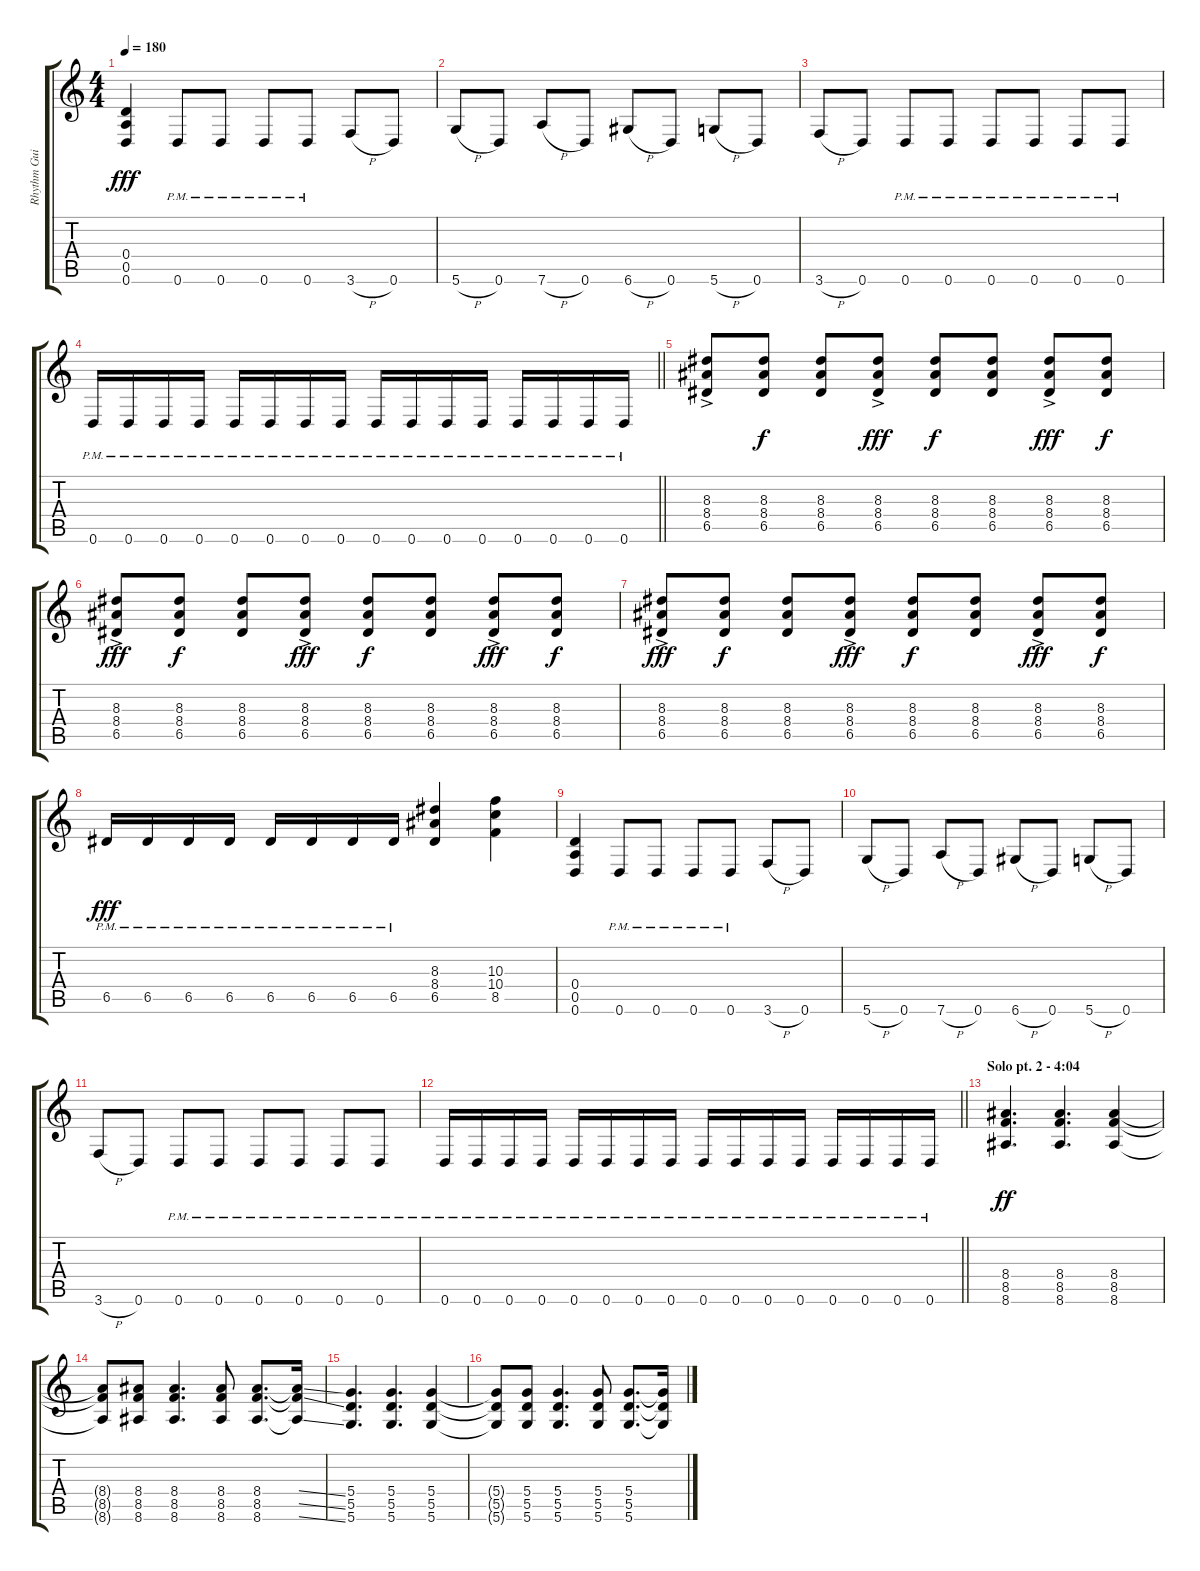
\track ("Rhythm Guitar 1" "Rhythm Gui") {instrument distortionguitar}
\staff {score tabs}
\tuning (E4 B3 G3 D3 A2 D2) {hide}
\ts (4 4)
\tempo 180
\clef g2
\ks c
(0.4 0.5 0.6).4{dy fff} 0.6{pm}.8 0.6{pm}.8 0.6{pm}.8 0.6{pm}.8 3.6{h}.8 0.6.8 |
5.6{h}.8 0.6.8 7.6{h}.8 0.6.8 6.6{h}.8 0.6.8 5.6{h}.8 0.6.8 |
3.6{h}.8 0.6.8 0.6{pm}.8 0.6{pm}.8 0.6{pm}.8 0.6{pm}.8 0.6{pm}.8 0.6{pm}.8 |
\barLineRight lightlight
0.6{pm}.16 0.6{pm}.16 0.6{pm}.16 0.6{pm}.16 0.6{pm}.16 0.6{pm}.16 0.6{pm}.16 0.6{pm}.16 0.6{pm}.16 0.6{pm}.16 0.6{pm}.16 0.6{pm}.16 0.6{pm}.16 0.6{pm}.16 0.6{pm}.16 0.6{pm}.16 |
(8.3{ac} 8.4{ac} 6.5{ac}).8 (8.3 8.4 6.5).8{dy f} (8.3 8.4 6.5).8 (8.3{ac} 8.4{ac} 6.5{ac}).8{dy fff} (8.3 8.4 6.5).8{dy f} (8.3 8.4 6.5).8 (8.3{ac} 8.4{ac} 6.5{ac}).8{dy fff} (8.3 8.4 6.5).8{dy f} |
(8.3{ac} 8.4{ac} 6.5{ac}).8{dy fff} (8.3 8.4 6.5).8{dy f} (8.3 8.4 6.5).8 (8.3{ac} 8.4{ac} 6.5{ac}).8{dy fff} (8.3 8.4 6.5).8{dy f} (8.3 8.4 6.5).8 (8.3{ac} 8.4{ac} 6.5{ac}).8{dy fff} (8.3 8.4 6.5).8{dy f} |
(8.3{ac} 8.4{ac} 6.5{ac}).8{dy fff} (8.3 8.4 6.5).8{dy f} (8.3 8.4 6.5).8 (8.3{ac} 8.4{ac} 6.5{ac}).8{dy fff} (8.3 8.4 6.5).8{dy f} (8.3 8.4 6.5).8 (8.3{ac} 8.4{ac} 6.5{ac}).8{dy fff} (8.3 8.4 6.5).8{dy f} |
6.5{pm}.16{dy fff} 6.5{pm}.16 6.5{pm}.16 6.5{pm}.16 6.5{pm}.16 6.5{pm}.16 6.5{pm}.16 6.5{pm}.16 (8.3 8.4 6.5).4 (10.3 10.4 8.5).4 |
(0.4 0.5 0.6).4 0.6{pm}.8 0.6{pm}.8 0.6{pm}.8 0.6{pm}.8 3.6{h}.8 0.6.8 |
5.6{h}.8 0.6.8 7.6{h}.8 0.6.8 6.6{h}.8 0.6.8 5.6{h}.8 0.6.8 |
3.6{h}.8 0.6.8 0.6{pm}.8 0.6{pm}.8 0.6{pm}.8 0.6{pm}.8 0.6{pm}.8 0.6{pm}.8 |
\barLineRight lightlight
0.6{pm}.16 0.6{pm}.16 0.6{pm}.16 0.6{pm}.16 0.6{pm}.16 0.6{pm}.16 0.6{pm}.16 0.6{pm}.16 0.6{pm}.16 0.6{pm}.16 0.6{pm}.16 0.6{pm}.16 0.6{pm}.16 0.6{pm}.16 0.6{pm}.16 0.6{pm}.16 |
\section ("" "Solo pt. 2 - 4:04")
(8.4 8.5 8.6).4{d dy ff volume 11 balance 8} (8.4 8.5 8.6).4{d} (8.4 8.5 8.6).4 |
(8.4{t} 8.5{t} 8.6{t}).8 (8.4 8.5 8.6).8 (8.4 8.5 8.6).4{d} (8.4 8.5 8.6).8 (8.4 8.5 8.6).8{d} (8.4{ss t} 8.5{ss t} 8.6{ss t}).16 |
(5.4 5.5 5.6).4{d} (5.4 5.5 5.6).4{d} (5.4 5.5 5.6).4 |
(5.4{t} 5.5{t} 5.6{t}).8 (5.4 5.5 5.6).8 (5.4 5.5 5.6).4{d} (5.4 5.5 5.6).8 (5.4 5.5 5.6).8{d} (5.4{ss t} 5.5{ss t} 5.6{ss t}).16
